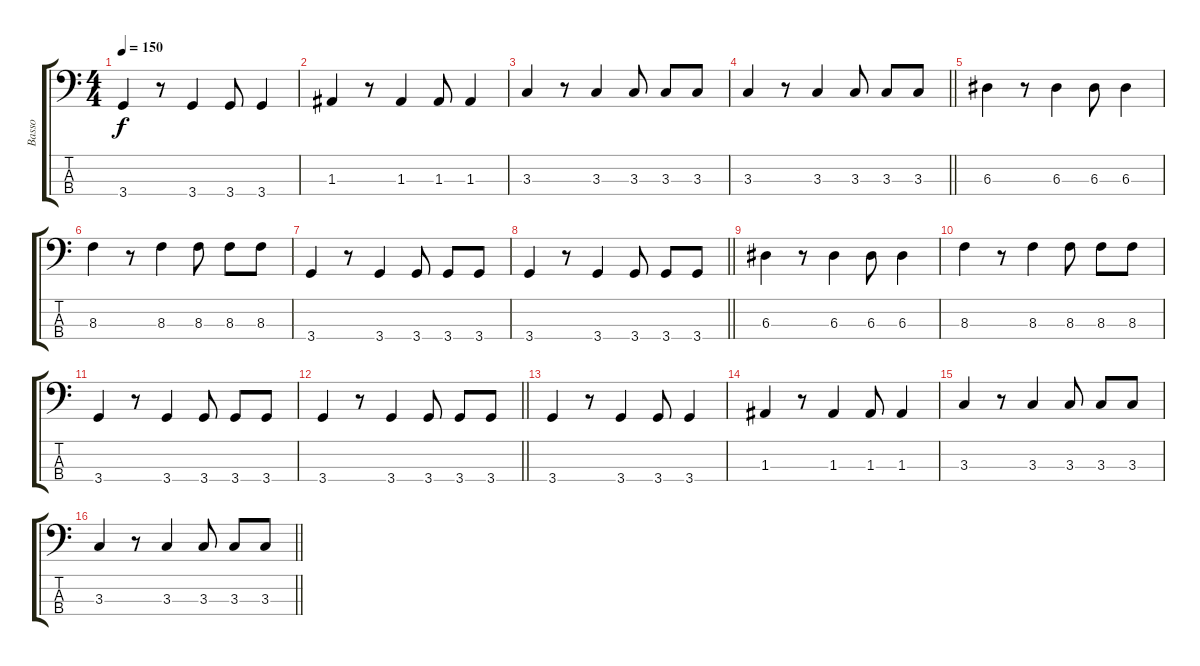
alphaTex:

\track ("Basso" "Basso") {instrument electricbassfinger}
\staff {score tabs}
\tuning (G2 D2 A1 E1) {hide}
\ts (4 4)
\tempo 150
\clef f4
\ks c
3.4.4{dy f} r.8 3.4.4 3.4.8 3.4.4 |
1.3.4 r.8 1.3.4 1.3.8 1.3.4 |
3.3.4 r.8 3.3.4 3.3.8 3.3.8 3.3.8 |
\barLineRight lightlight
3.3.4 r.8 3.3.4 3.3.8 3.3.8 3.3.8 |
6.3.4 r.8 6.3.4 6.3.8 6.3.4 |
8.3.4 r.8 8.3.4 8.3.8 8.3.8 8.3.8 |
3.4.4 r.8 3.4.4 3.4.8 3.4.8 3.4.8 |
\barLineRight lightlight
3.4.4 r.8 3.4.4 3.4.8 3.4.8 3.4.8 |
6.3.4 r.8 6.3.4 6.3.8 6.3.4 |
8.3.4 r.8 8.3.4 8.3.8 8.3.8 8.3.8 |
3.4.4 r.8 3.4.4 3.4.8 3.4.8 3.4.8 |
\barLineRight lightlight
3.4.4 r.8 3.4.4 3.4.8 3.4.8 3.4.8 |
3.4.4 r.8 3.4.4 3.4.8 3.4.4 |
1.3.4 r.8 1.3.4 1.3.8 1.3.4 |
3.3.4 r.8 3.3.4 3.3.8 3.3.8 3.3.8 |
\barLineRight lightlight
3.3.4 r.8 3.3.4 3.3.8 3.3.8 3.3.8
